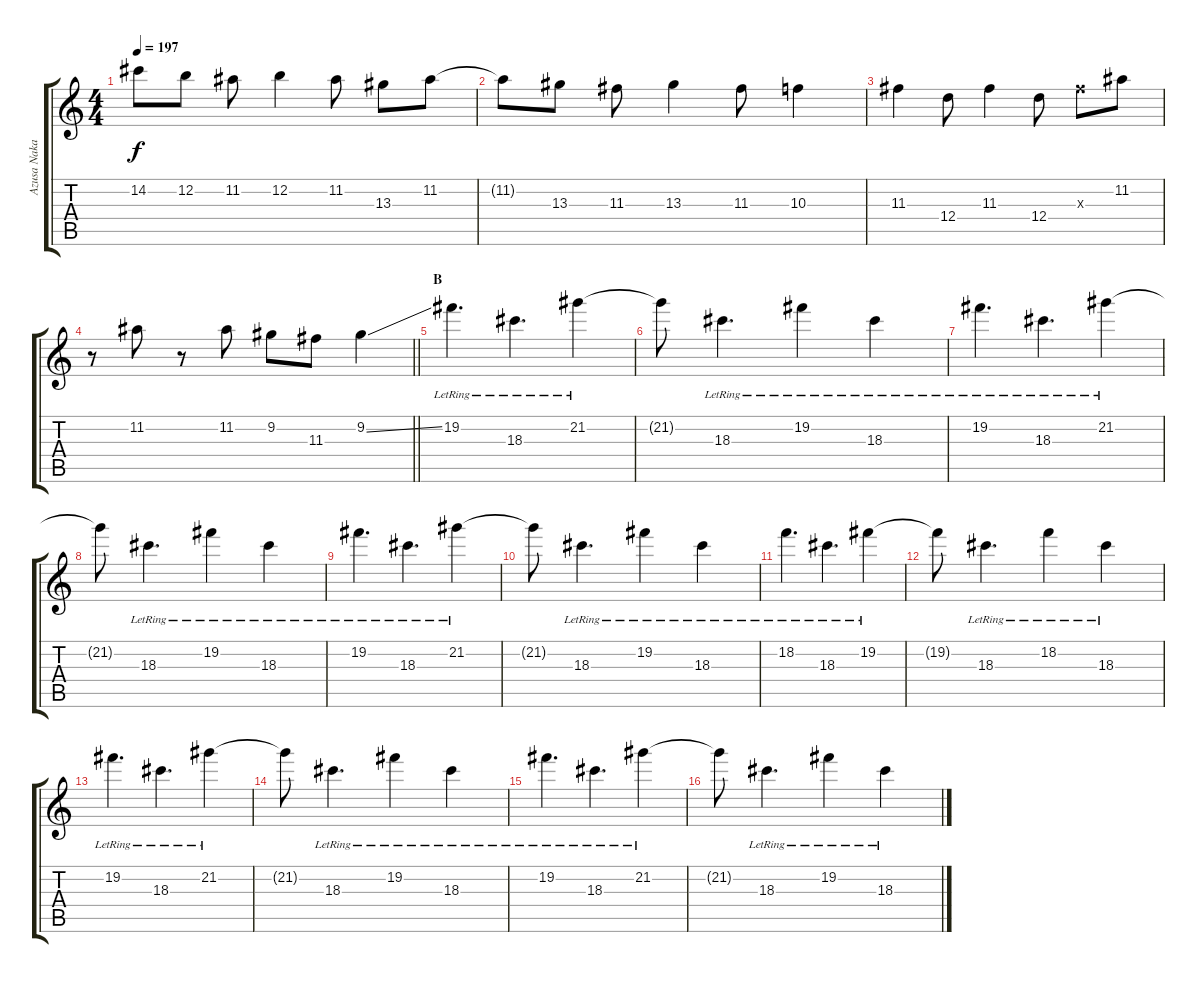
\track ("Azusa Nakano" "Azusa Naka") {instrument overdrivenguitar}
\staff {score tabs}
\tuning (E4 B3 G3 D3 A2 E2) {hide}
\ts (4 4)
\tempo 197
\clef g2
\ks c
14.2.8{dy f} 12.2.8 11.2.8 12.2.4 11.2.8 13.3.8 11.2.8 |
11.2{t}.8 13.3.8 11.3.8 13.3.4 11.3.8 10.3.4 |
11.3.4 12.4.8 11.3.4 12.4.8 11.3{x}.8 11.2.8 |
\barLineRight lightlight
r.8 11.2.8 r.8 11.2.8 9.2.8 11.3.8 9.2{ss}.4 |
\section ("" "B")
19.2{lr}.4{d} 18.3{lr}.4{d} 21.2{lr}.4 |
21.2{t}.8 18.3{lr}.4{d} 19.2{lr}.4 18.3{lr}.4 |
19.2{lr}.4{d} 18.3{lr}.4{d} 21.2{lr}.4 |
21.2{t}.8 18.3{lr}.4{d} 19.2{lr}.4 18.3{lr}.4 |
19.2{lr}.4{d} 18.3{lr}.4{d} 21.2{lr}.4 |
21.2{t}.8 18.3{lr}.4{d} 19.2{lr}.4 18.3{lr}.4 |
18.2{lr}.4{d} 18.3{lr}.4{d} 19.2{lr}.4 |
19.2{t}.8 18.3{lr}.4{d} 18.2{lr}.4 18.3{lr}.4 |
19.2{lr}.4{d} 18.3{lr}.4{d} 21.2{lr}.4 |
21.2{t}.8 18.3{lr}.4{d} 19.2{lr}.4 18.3{lr}.4 |
19.2{lr}.4{d} 18.3{lr}.4{d} 21.2{lr}.4 |
21.2{t}.8 18.3{lr}.4{d} 19.2{lr}.4 18.3{lr}.4
